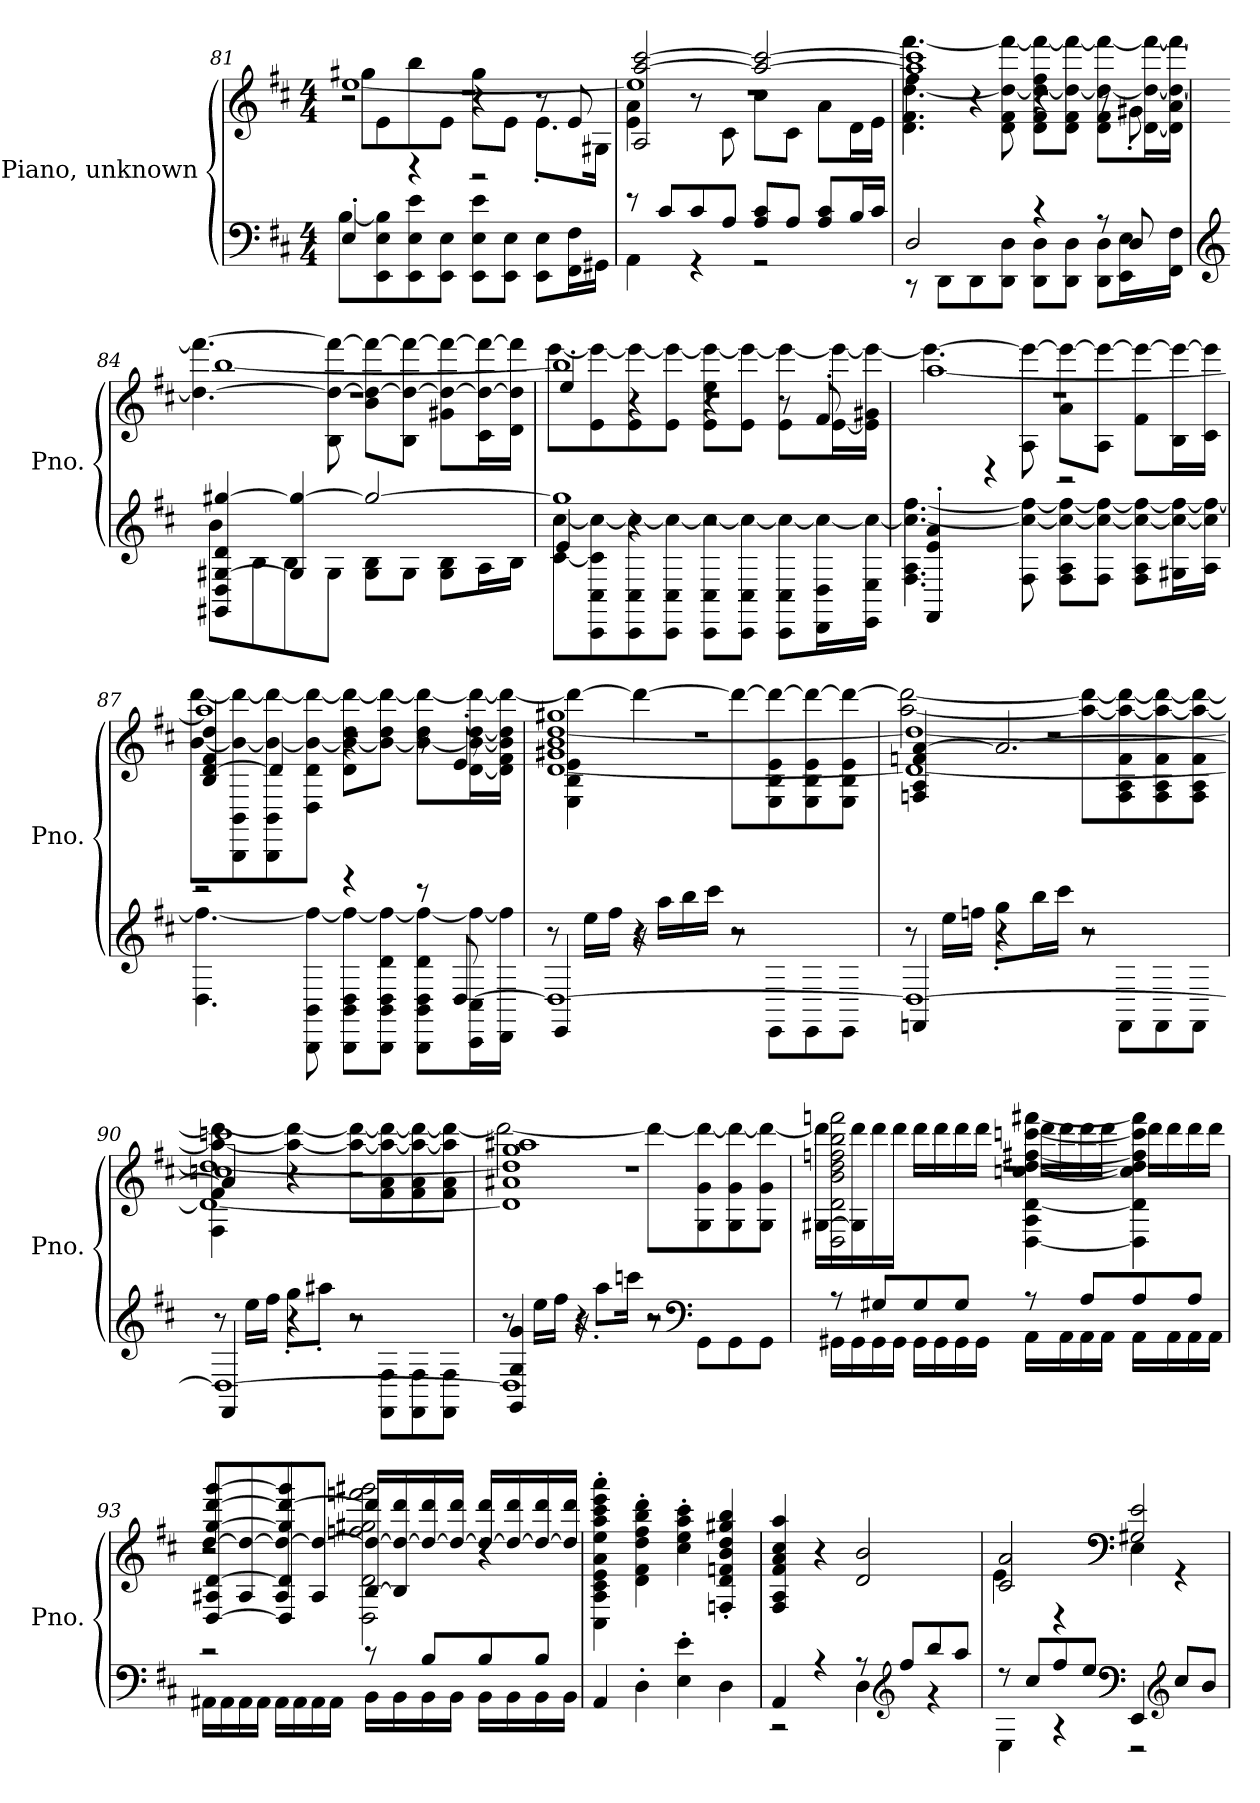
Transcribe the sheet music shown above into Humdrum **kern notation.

**kern	**kern
*part1	*part1
*staff2	*staff1
*I"Piano, unknown	*
*I'Pno.	*
!!LO:LB:g=z
*clefF4	*clefG2
*k[f#c#]	*k[f#c#]
*M4/4	*M4/4
=81	=81
*^	*^
*	*	*	*^
*	*	*	*	*^
4E'/	[8B\L	1r	[1ee	2r	8gg#X\L
.	8EE\ 8E\ 8B\]	.	.	.	8e\
4r	8EE\ 8E\ 8e\	.	.	.	8bb\
.	8EE\ 8E\J	.	.	.	8e\J
2r	8EE\ 8E\ 8e\L	.	.	4r	8gg#\L
.	8EE\ 8E\J	.	.	.	8e\J
.	8EE\ 8E\L	.	.	8r	8.e'\L
.	16FF#\ 16F#\L	.	.	8e/	.
.	16GG#X\JJ	.	.	.	16G#X\Jk
=82	=82	=82	=82	=82	=82
8r	4AA\	1r	1ee]	2A/ [2aa/ [2ccc#/	4e\ 4a\
8c#/L	.	.	.	.	.
8c#/	4r	.	.	.	8r
8A/J	.	.	.	.	8c#\
8A/ 8c#/L	2r	.	.	2aa/_ 2ccc#/_	8cc#\L
8A/J	.	.	.	.	8c#\J
8A/ 8c#/L	.	.	.	.	8a\L
16B/L	.	.	.	.	16d\L
16c#/JJ	.	.	.	.	16e\JJ
=83	=83	=83	=83	=83	=83
2D/	8r	1r	4ff#'\	1aa] 1ccc#]	4.d\ 4.f#\ [4.dd\ [4.fff#\
.	8DD\L	.	.	.	.
.	8DD\	.	4r	.	.
.	8DD\ 8D\J	.	.	.	8d\ 8f#\ 8dd\_ 8fff#\_
4r	8DD\ 8D\L	.	4r	.	8d\ 8f#\ 8dd\_ 8ff#\ 8fff#\_L
.	8DD\ 8D\J	.	.	.	8d\ 8f#\ 8dd\_ 8fff#\_J
8r	8DD\ 8D\L	.	8r	.	8d\ 8f#\ 8dd\_ 8fff#\_L
8D/	16EE\ 16E\L	.	8g#X'\	.	[16d\ 16dd\_ 16fff#\_L
.	16FF#\ 16F#\JJ	.	.	.	16d\] 16a\ 16dd\_ 16fff#\_JJ
*	*	*v	*v	*v	*v
!!LO:LB:g=z
=84	=84	=84
*clefG2	*	*
*	*	*^
*	*	*	*^
4GG#X/ 4D/ [4G#X/ 4d/ [4gg#X/	8b\L	1r	[1bb	4.dd\_ 4.fff#\_
.	8B\	.	.	.
4G#/] 4gg#/_	8B\	.	.	.
.	8G#\J	.	.	8B\ 8dd\_ 8fff#\_
2gg#/_	8G#\ 8B\L	.	.	8b\ 8dd\_ 8fff#\_L
.	8G#\J	.	.	8B\ 8dd\_ 8fff#\_J
.	8G#\ 8B\L	.	.	8g#X\ 8dd\_ 8fff#\_L
.	16A\L	.	.	16c#\ 16dd\_ 16fff#\_L
.	16B\JJ	.	.	16d\ 16dd\] 16fff#\]JJ
=85	=85	=85	=85	=85
*	*^	*	*	*^
1gg#]	[8c#\ [8cc#\L	4e'/	1r	1bb]	4ee'/	[8eee\L
.	8CC#\ 8C#\ 8c#\] 8cc#\_	.	.	.	.	8e\ 8eee\_
.	8CC#\ 8C#\ 8cc#\_	4r	.	.	4r	8e\ 8eee\_
.	8CC#\ 8C#\ 8cc#\_J	.	.	.	.	8e\ 8eee\_J
.	8CC#\ 8C#\ 8cc#\_L	2r	.	.	4r	8e\ 8ee\ 8eee\_L
.	8CC#\ 8C#\ 8cc#\_J	.	.	.	.	8e\ 8eee\_J
.	8CC#\ 8C#\ 8cc#\_L	.	.	.	8r	8e\ 8eee\_L
.	16DD\ 16D\ 16cc#\_L	.	.	.	8f#'/	[16e\ 16eee\_L
.	16EE\ 16E\ 16cc#\_JJ	.	.	.	.	16e\] 16g#X\ 16eee\_JJ
*	*v	*v	*	*	*	*
*	*	*	*	*v	*v
=86	=86	=86	=86	=86
4FF#/' 4e/' 4a/'	4.F#\ 4.A\ 4.cc#\_ [4.ff#\	1r	[1aa	4.eee\_
4r	.	.	.	.
.	8F#\ 8cc#\_ 8ff#\_	.	.	8A\ 8eee\_
2r	8F#\ 8A\ 8cc#\_ 8ff#\_L	.	.	8a\ 8eee\_L
.	8F#\ 8cc#\_ 8ff#\_J	.	.	8A\ 8eee\_J
.	8F#\ 8A\ 8cc#\_ 8ff#\_L	.	.	8f#\ 8eee\_L
.	16G#X\ 16cc#\_ 16ff#\_L	.	.	16B\ 16eee\_L
.	16A\ 16cc#\] 16ff#\_JJ	.	.	16c#\ 16eee\]JJ
!!LO:PB:g=z
=87	=87	=87	=87	=87
*	*	*	*	*^
2r	4.D\ 4.ff#\_	1r	1aa]	4B/ [4d/ 4f#/ 4dd/	[8b\ [8ddd\L
.	.	.	.	.	8BBB\ 8BB\ 8b\_ 8ddd\_
.	.	.	.	4d/]	8BBB\ 8BB\ 8b\_ 8ddd\_
.	8BBB\ 8BB\ 8ff#\_	.	.	.	8D\ 8d\ 8b\_ 8ddd\_J
4r	8BBB\ 8BB\ 8D\ 8ff#\_L	.	.	4r	8d\ 8b\_ 8dd\ 8ddd\_L
.	8BBB\ 8BB\ 8D\ 8d\ 8ff#\_J	.	.	.	8b\_ 8dd\ 8ddd\_J
8r	8BBB\ 8BB\ 8D\ 8d\ 8ff#\_L	.	.	8r	8b\_ 8dd\ 8ddd\_L
[8D/	16CC#\ 16C#\ 16ff#\_L	.	.	8e'/	[16d\ 16b\_ [16dd\ 16ddd\_L
.	16DD\ 16ff#\]JJ	.	.	.	16d\] 16f#\ 16b\] 16dd\] 16ddd\_JJ
*	*	*	*	*v	*v
=88	=88	=88	=88	=88
*	*^	*	*	*
1D_	8r	4EE/	1r	[1d 1g#X 1b [1dd 1gg#X	4E\ 4B\ 4e\ 4ddd\_
.	16ee\LL	.	.	.	.
.	16ff#\JJ	.	.	.	.
.	16r	4r	.	.	4ddd\_
.	16aa\LL	.	.	.	.
.	16bb\	.	.	.	.
.	16ccc#\JJ	.	.	.	.
.	8r	2r	.	.	8ddd\L_
.	8EE\L	.	.	.	8E\ 8B\ 8e\ 8ddd\_
.	8EE\	.	.	.	8E\ 8B\ 8e\ 8ddd\_
.	8EE\J	.	.	.	8E\ 8B\ 8e\ 8ddd\_J
!!LO:LB:g=z
=89	=89	=89	=89	=89	=89
*	*	*	*	*	*^
1D_	8r	4FFn/	1r	1d_ 1dd_	4Fn/ 4A/ 4fn/ [4a/	[2aa\ 2ddd\_
.	16ee\LL	.	.	.	.	.
.	16ffn\JJ	.	.	.	.	.
.	8gg'\L	4r	.	.	2.a/_	.
.	16bb\L	.	.	.	.	.
.	16ccc#\JJ	.	.	.	.	.
.	8r	2r	.	.	.	8aa\_ 8ddd\_L
.	8FF\L	.	.	.	.	8F\ 8A\ 8f\ 8aa\_ 8ddd\_
.	8FF\	.	.	.	.	8F\ 8A\ 8f\ 8aa\_ 8ddd\_
.	8FF\J	.	.	.	.	8F\ 8A\ 8f\ 8aa\_ 8ddd\_J
=90	=90	=90	=90	=90	=90	=90
1D_	8r	4FF#/	1ccn 1cccn	1d_ 1dd_	4a/]	4F#\ 4f#\ 4aa\_ 4ddd\_
.	16ee\LL	.	.	.	.	.
.	16ff#\JJ	.	.	.	.	.
.	8gg'\L	4r	.	.	4r	4aa\_ 4ddd\_
.	8aa#X'\J	.	.	.	.	.
.	8r	2r	.	.	2r	8aa\_ 8ddd\_L
.	8FF#\ 8F#\L	.	.	.	.	8f#\ 8a\ 8aa\_ 8ddd\_
.	8FF#\ 8F#\	.	.	.	.	8f#\ 8a\ 8aa\_ 8ddd\_
.	8FF#\ 8F#\J	.	.	.	.	8f#\ 8a\ 8aa\] 8ddd\_J
=91	=91	=91	=91	=91	=91	=91
1D]	8r	4GG/ 4G/ 4g/	1r	1d] 1dd]	1a#X 1gg 1aa#X	2ddd\_
.	16ee\LL	.	.	.	.	.
.	16ff#\JJ	.	.	.	.	.
.	16r	4r	.	.	.	.
.	8aa'\L	.	.	.	.	.
.	16cccn\Jk	.	.	.	.	.
.	8r	2r	.	.	.	8ddd\L_
*clefF4	*	*	*	*	*	*
.	8GG\L	.	.	.	.	8G\ 8g\ 8ddd\_
.	8GG\	.	.	.	.	8G\ 8g\ 8ddd\_
.	8GG\J	.	.	.	.	8G\ 8g\ 8ddd\_J
*	*v	*v	*	*	*	*
*	*	*	*	*v	*v
!!LO:LB:g=z
=92	=92	=92	=92	=92
8r	16GG#X\LL	1r	2D\ 2d\ 2b\ 2dd\ 2ffn\ 2bb\ 2fffn\	[16G#X\ 16ddd\]LL
.	16GG#\	.	.	16G#\] 16ddd\
8G#X/L	16GG#\	.	.	16ddd\
.	16GG#\JJ	.	.	16ddd\JJ
8G#/	16GG#\LL	.	.	16ddd\LL
.	16GG#\	.	.	16ddd\
8G#/J	16GG#\	.	.	16ddd\
.	16GG#\JJ	.	.	16ddd\JJ
8r	16AA\LL	.	[4D\ 4A\ [4d\ [4ccn\ [4dd\ [4ff#X\ [4cccn\ [4fff#X\	16ddd\LL
.	16AA\	.	.	16ddd\
8A/L	16AA\	.	.	16ddd\
.	16AA\JJ	.	.	16ddd\JJ
8A/	16AA\LL	.	4D\] 4d\] 4cc\] 4dd\] 4ff#\] 4ccc\] 4fff#\]	16ddd\LL
.	16AA\	.	.	16ddd\
8A/J	16AA\	.	.	16ddd\
.	16AA\JJ	.	.	16ddd\JJ
!!LO:LB:g=z	!!	!!
=93	=93	=93	=93	=93
2r	16AA#X\LL	[8dd/L	2r	[4D/ 4A#X/ [4d/ [4gg/ [4ddd/ [4ggg/
.	16AA#\	.	.	.
.	16AA#\	8A#/ 8dd/_	.	.
.	16AA#\JJ	.	.	.
.	16AA#\LL	8A#/ 8dd/_	.	4D/] 4d/] 4gg/] 4ddd/_ 4ggg/]
.	16AA#\	.	.	.
.	16AA#\	8A#/ 8dd/_J	.	.
.	16AA#\JJ	.	.	.
8r	16BB\LL	[16B/ 16dd/_LL	2D\ 2d\ 2ffn\ 2gg#X\ 2fffn\ 2ggg#X\	4ddd/]
.	16BB\	16B/] 16dd/_ 16ddd/	.	.
8B/L	16BB\	16dd/_ 16ddd/	.	.
.	16BB\JJ	16dd/_ 16ddd/JJ	.	.
8B/	16BB\LL	16dd/_ 16ddd/LL	.	4r
.	16BB\	16dd/_ 16ddd/	.	.
8B/J	16BB\	16dd/_ 16ddd/	.	.
.	16BB\JJ	16dd/] 16ddd/JJ	.	.
*v	*v	*	*	*
*	*v	*v	*v
=94	=94
4AA/	4C#\' 4A\' 4c#\' 4e\' 4a\' 4ee\' 4aa\' 4ccc#\' 4eee\' 4aaa\'
4D'\	4d\' 4f#\' 4dd\' 4ff#\' 4bb\' 4ddd\'
4E\' 4e\'	4cc#\' 4ee\' 4aa\' 4ccc#\'
4D\	4Fn/' 4d/' 4fn/' 4b/' 4dd/' 4gg#X/' 4bb/'
=95	=95
*^	*
4AA/	2r	4F#/ 4A/ 4f#/ 4a/ 4cc#/ 4aa/
4r	.	4r
8r	4D\	2d/ 2b/
*clefG2	*	*
8ff#/L	.	.
8bb/	4r	.
8aa/J	.	.
!!LO:LB:g=z
=96	=96	=96
*	*	*^
8r	4E\	2c#/ 2a/	4e\
8cc#/L	.	.	.
8ff#/	4r	.	4r
8ee/J	.	.	.
*clefF4	*	*clefF4	*
4EE/	2r	2G#X/ 2e/	4E\
*clefG2	*	*	*
8cc#/L	.	.	4r
8b/J	.	.	.
*v	*v	*	*
*	*v	*v
=	=
*-	*-
